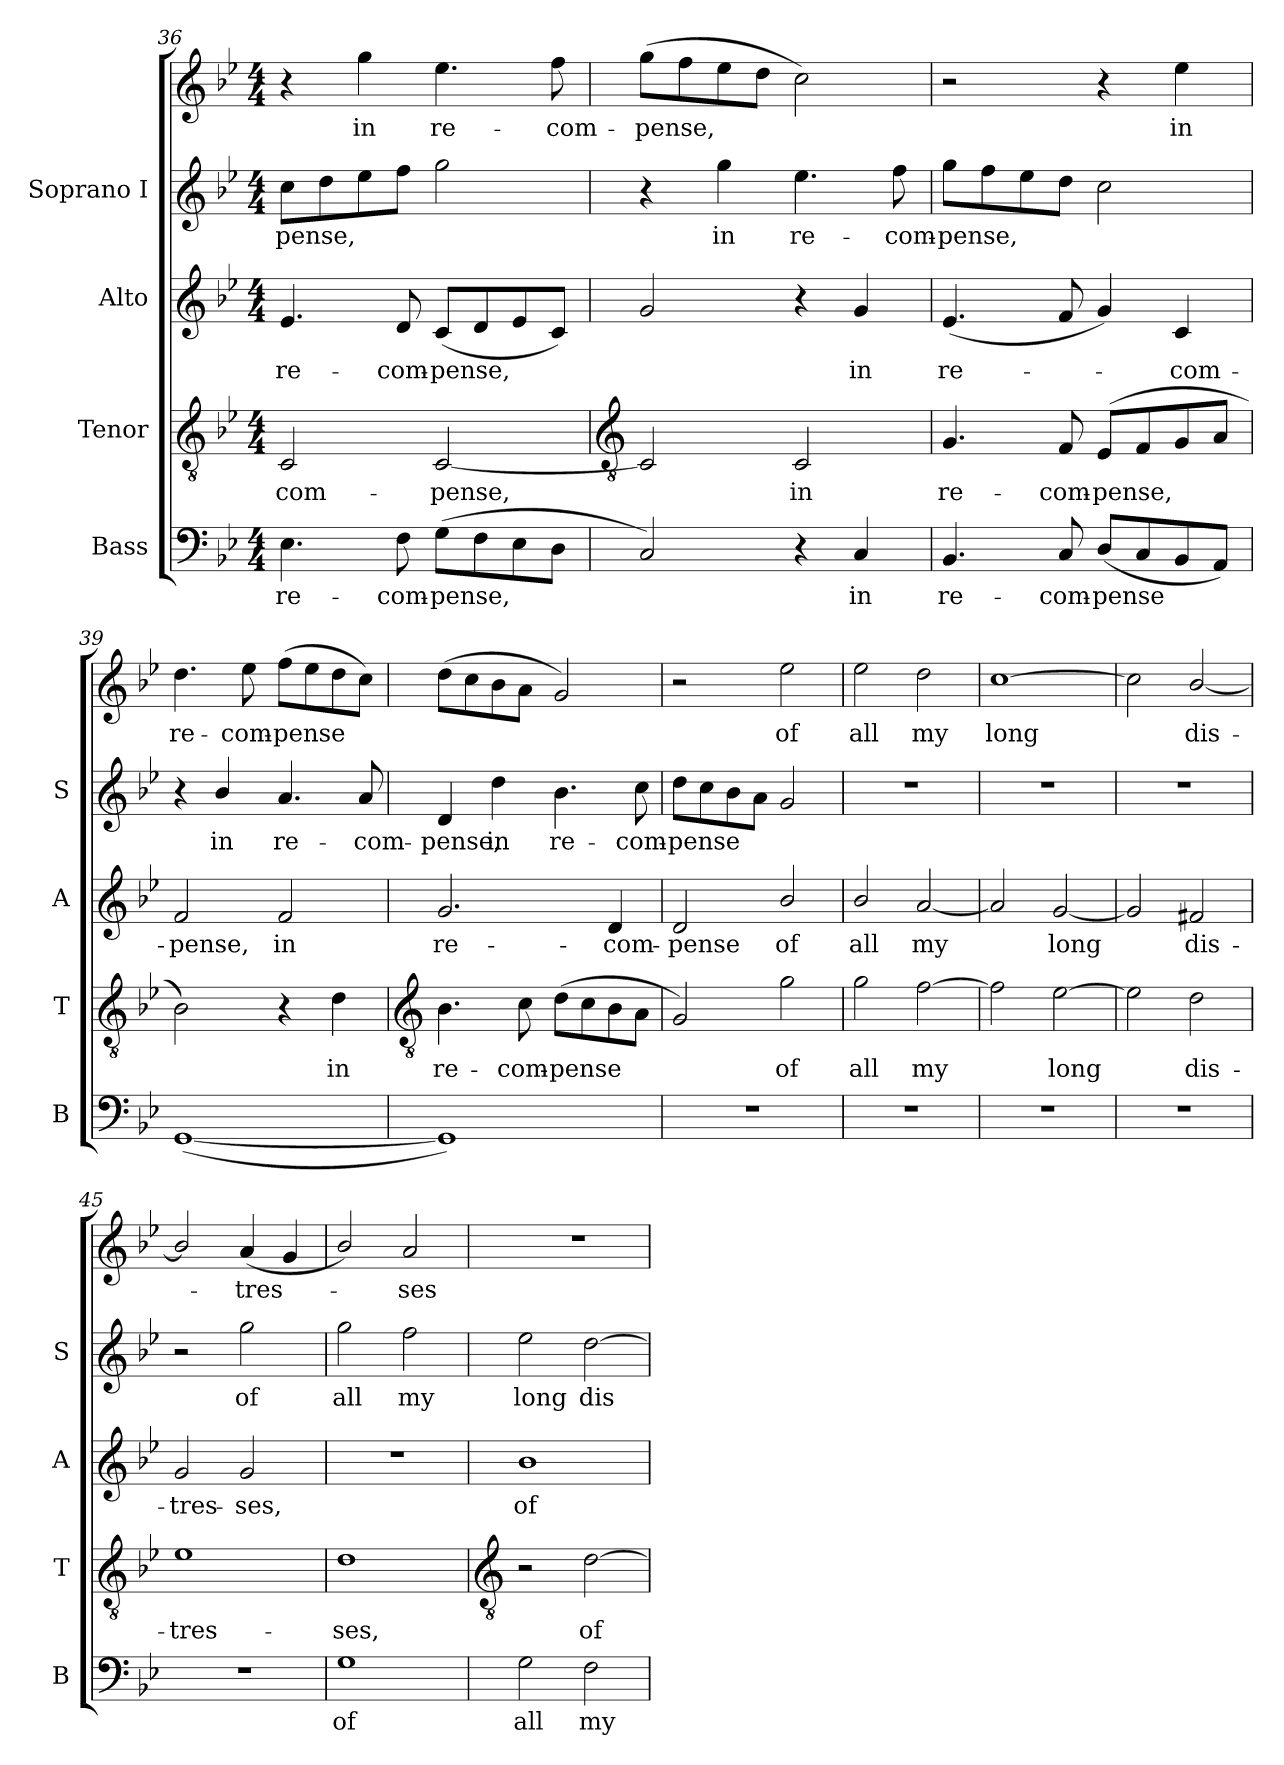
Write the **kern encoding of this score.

**kern	**text	**kern	**text	**kern	**text	**kern	**text	**kern	**text
*part4	*part4	*part3	*part3	*part2	*part2	*part1	*part1	*part1	*part1
*staff5	*staff5	*staff4	*staff4	*staff3	*staff3	*staff2	*staff2	*staff1	*staff1
*I"Bass	*	*I"Tenor	*	*I"Alto	*	*I"Soprano I	*	*	*
*I'B	*	*I'T	*	*I'A	*	*I'S	*	*	*
!!LO:LB:g=z
*clefF4	*	*clefGv2	*	*clefG2	*	*clefG2	*	*clefG2	*
*k[b-e-]	*	*k[b-e-]	*	*k[b-e-]	*	*k[b-e-]	*	*k[b-e-]	*
*B-:	*	*B-:	*	*B-:	*	*B-:	*	*B-:	*
*M4/4	*	*M4/4	*	*M4/4	*	*M4/4	*	*M4/4	*
=36	=36	=36	=36	=36	=36	=36	=36	=36	=36
!	!LO:LY:b	!	!LO:LY:b	!	!LO:LY:b	!	!LO:LY:b	!	!
4.E-	re-	2C	-com-	4.e-	re-	8ccL	-pense,	4r	.
.	.	.	.	.	.	8dd	.	.	.
!	!	!	!	!	!	!	!	!	!LO:LY:b
.	.	.	.	.	.	8ee-	.	4gg	-in
!	!LO:LY:b	!	!	!	!LO:LY:b	!	!	!	!
8F	-com-	.	.	8d	-com-	8ffJ	.	.	.
!	!LO:LY:b	!	!LO:LY:b	!	!LO:LY:b	!	!	!	!LO:LY:b
(>8GL	-pense,	[2C	-pense,	(<8cL	-pense,	2gg	.	4.ee-	re-
8F	.	.	.	8d	.	.	.	.	.
8E-	.	.	.	8e-	.	.	.	.	.
!	!	!	!	!	!	!	!	!	!LO:LY:b
8DJ	.	.	.	8cJ)	.	.	.	8ff	-com-
!!LO:LB:g=z
=37	=37	=37	=37	=37	=37	=37	=37	=37	=37
*	*	*clefGv2	*	*	*	*	*	*	*
!	!	!	!	!	!	!	!	!	!LO:LY:b
2C)	.	2C]	.	2g	.	4r	.	(>8ggL	pense,
.	.	.	.	.	.	.	.	8ff	.
!	!	!	!	!	!	!	!LO:LY:b	!	!
.	.	.	.	.	.	4gg	in	8ee-	.
.	.	.	.	.	.	.	.	8ddJ	.
!	!	!	!LO:LY:b	!	!	!	!LO:LY:b	!	!
4r	.	2C	in	4r	.	4.ee-	re-	2cc)	.
!	!LO:LY:b	!	!	!	!LO:LY:b	!	!	!	!
4C	in	.	.	4g	in	.	.	.	.
!	!	!	!	!	!	!	!LO:LY:b	!	!
.	.	.	.	.	.	8ff	-com-	.	.
=38	=38	=38	=38	=38	=38	=38	=38	=38	=38
!	!LO:LY:b	!	!LO:LY:b	!	!LO:LY:b	!	!LO:LY:b	!	!
4.BB-	re-	4.G	re-	(<4.e-	re-	8ggL	pense,	2r	.
.	.	.	.	.	.	8ff	.	.	.
.	.	.	.	.	.	8ee-	.	.	.
!	!LO:LY:b	!	!LO:LY:b	!	!	!	!	!	!
8C	-com-	8F	-com-	8f	.	8ddJ	.	.	.
!	!LO:LY:b	!	!LO:LY:b	!	!	!	!	!	!
(<8DL	-pense	(<8E-L	-pense,	4g)	.	2cc	.	4r	.
8C	.	8F	.	.	.	.	.	.	.
!	!	!	!	!	!LO:LY:b	!	!	!	!LO:LY:b
8BB-	.	8G	.	4c	com-	.	.	4ee-	-in
8AAJ)	.	8AJ	.	.	.	.	.	.	.
!!LO:LB:g=z
=39	=39	=39	=39	=39	=39	=39	=39	=39	=39
!	!	!	!	!	!LO:LY:b	!	!	!	!LO:LY:b
(<[1GG	.	2B-)	.	2f	-pense,	4r	.	4.dd	re-
!	!	!	!	!	!	!	!LO:LY:b	!	!
.	.	.	.	.	.	4b-/	in	.	.
!	!	!	!	!	!	!	!	!	!LO:LY:b
.	.	.	.	.	.	.	.	8ee-	-com-
!	!	!	!	!	!LO:LY:b	!	!LO:LY:b	!	!LO:LY:b
.	.	4r	.	2f	in	4.a	re-	(>8ffL	-pense
.	.	.	.	.	.	.	.	8ee-	.
!	!	!	!LO:LY:b	!	!	!	!	!	!
.	.	4d	in	.	.	.	.	8dd	.
!	!	!	!	!	!	!	!LO:LY:b	!	!
.	.	.	.	.	.	8a	-com-	8ccJ)	.
!!LO:LB:g=z
=40	=40	=40	=40	=40	=40	=40	=40	=40	=40
*	*	*clefGv2	*	*	*	*	*	*	*
!	!	!	!LO:LY:b	!	!LO:LY:b	!	!LO:LY:b	!	!
1GG])	.	4.B-	re-	2.g	re-	4d	-pense,	(>8ddL	.
.	.	.	.	.	.	.	.	8cc	.
!	!	!	!	!	!	!	!LO:LY:b	!	!
.	.	.	.	.	.	4dd	in	8b-	.
!	!	!	!LO:LY:b	!	!	!	!	!	!
.	.	8c	-com-	.	.	.	.	8aJ	.
!	!	!	!LO:LY:b	!	!	!	!LO:LY:b	!	!
.	.	(>8dL	-pense	.	.	4.b-	re-	2g)	.
.	.	8c	.	.	.	.	.	.	.
!	!	!	!	!	!LO:LY:b	!	!	!	!
.	.	8B-	.	4d	-com-	.	.	.	.
!	!	!	!	!	!	!	!LO:LY:b	!	!
.	.	8AJ	.	.	.	8cc	-com-	.	.
=41	=41	=41	=41	=41	=41	=41	=41	=41	=41
!	!	!	!	!	!LO:LY:b	!	!LO:LY:b	!	!
1r	.	2G)	.	2d	-pense	8ddL	pense	2r	.
.	.	.	.	.	.	8cc	.	.	.
.	.	.	.	.	.	8b-	.	.	.
.	.	.	.	.	.	8aJ	.	.	.
!	!	!	!LO:LY:b	!	!LO:LY:b	!	!	!	!LO:LY:b
.	.	2g	of	2b-/	of	2g	.	2ee-	-of
=42	=42	=42	=42	=42	=42	=42	=42	=42	=42
!	!	!	!LO:LY:b	!	!LO:LY:b	!	!	!	!LO:LY:b
1r	.	2g	all	2b-/	all	1r	.	2ee-	all
!	!	!	!LO:LY:b	!	!LO:LY:b	!	!	!	!LO:LY:b
.	.	[2f	my	[2a	my	.	.	2dd	my
=43	=43	=43	=43	=43	=43	=43	=43	=43	=43
!	!	!	!	!	!	!	!	!	!LO:LY:b
1r	.	2f]	.	2a]	.	1r	.	[1cc	long
!	!	!	!LO:LY:b	!	!LO:LY:b	!	!	!	!
.	.	[2e-	long	[2g	long	.	.	.	.
=44	=44	=44	=44	=44	=44	=44	=44	=44	=44
1r	.	2e-]	.	2g]	.	1r	.	2cc]	.
!	!	!	!LO:LY:b	!	!LO:LY:b	!	!	!	!LO:LY:b
.	.	2d	dis-	2f#X	dis-	.	.	[2b-/	dis-
=45	=45	=45	=45	=45	=45	=45	=45	=45	=45
!	!	!	!LO:LY:b	!	!LO:LY:b	!	!	!	!
1r	.	1e-	-tres-	2g	-tres-	2r	.	2b-/]	.
!	!	!	!	!	!LO:LY:b	!	!LO:LY:b	!	!LO:LY:b
.	.	.	.	2g	-ses,	2gg	of	(<4a	tres-
.	.	.	.	.	.	.	.	4g	.
!!LO:LB:g=z
=46	=46	=46	=46	=46	=46	=46	=46	=46	=46
!	!LO:LY:b	!	!LO:LY:b	!	!	!	!LO:LY:b	!	!
1G	of	1d	-ses,	1r	.	2gg	all	2b-/)	.
!	!	!	!	!	!	!	!LO:LY:b	!	!LO:LY:b
.	.	.	.	.	.	2ff	my	2a	ses
!!LO:LB:g=z
=47	=47	=47	=47	=47	=47	=47	=47	=47	=47
*	*	*clefGv2	*	*	*	*	*	*	*
!	!LO:LY:b	!	!	!	!LO:LY:b	!	!LO:LY:b	!	!
2G	all	2r	.	1b-	of	2ee-	long	1r	.
!	!LO:LY:b	!	!LO:LY:b	!	!	!	!LO:LY:b	!	!
2F	my	[2d	of	.	.	[2dd	dis-	.	.
=	=	=	=	=	=	=	=	=	=
*-	*-	*-	*-	*-	*-	*-	*-	*-	*-
